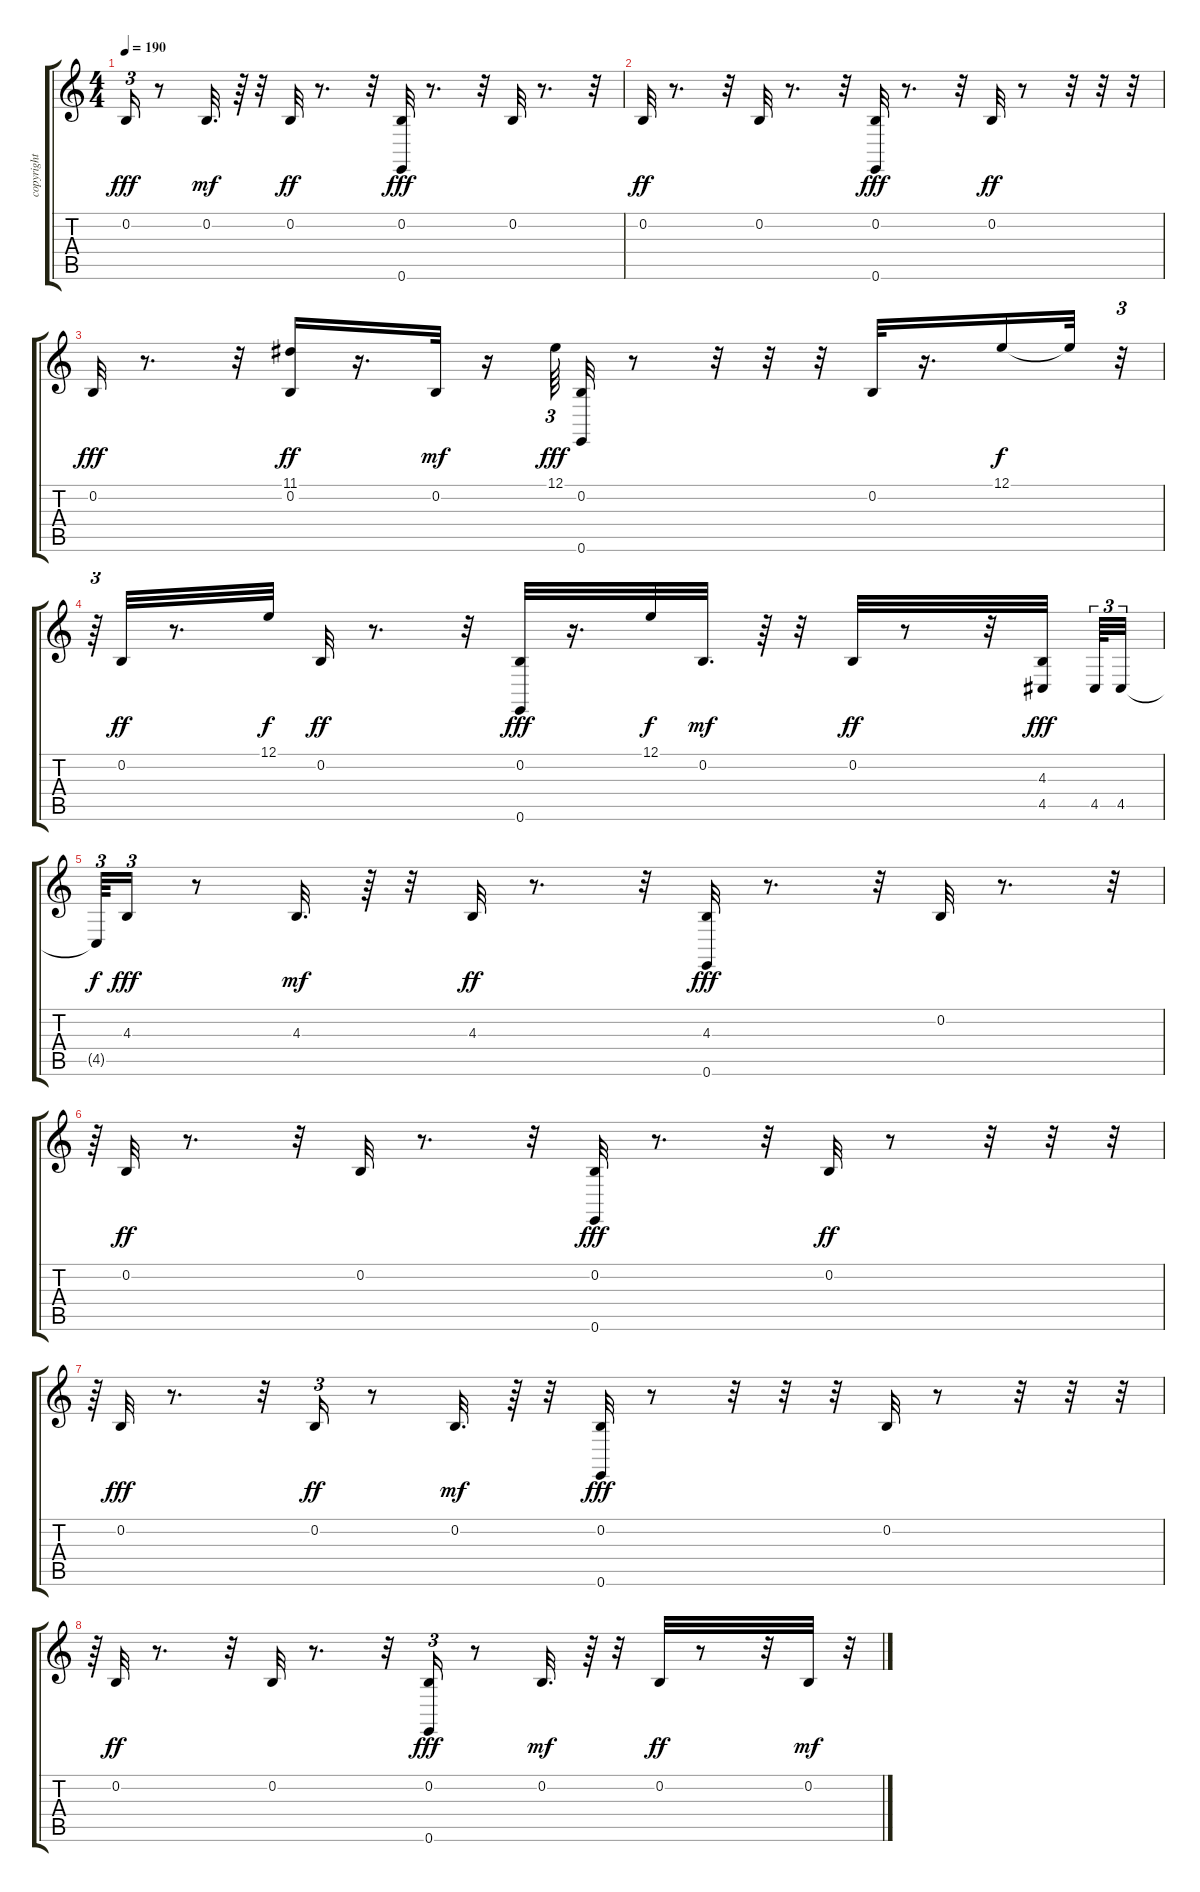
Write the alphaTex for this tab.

\track ("copyright 1998 by" "copyright ") {instrument acousticgrandpiano}
\staff {score tabs}
\tuning (E4 B3 G3 D3 A2 E2) {hide}
\ts (4 4)
\tempo 190
\clef g2
\ks c
0.2.16{tu (3 2) dy fff} r.8 0.2.32{d dy mf} r.64 r.32 0.2.32{dy ff} r.8{d} r.32 (0.2 0.6).32{dy fff} r.8{d} r.32 0.2.32 r.8{d} r.32 |
0.2.32{dy ff} r.8{d} r.32 0.2.32 r.8{d} r.32 (0.2 0.6).32{dy fff} r.8{d} r.32 0.2.32{dy ff} r.8 r.32 r.32 r.32 |
0.2.32{dy fff} r.8{d} r.32 (11.1 0.2).16{dy ff} r.16{d} 0.2.32{dy mf} r.16 12.1.64{tu (3 2) dy fff} (0.2 0.6).32 r.8 r.32 r.32 r.32 0.2.32 r.16{d} 12.1.16{dy f} 12.1{t}.32 r.32{tu (3 2)} |
r.64{tu (3 2)} 0.2.32{dy ff} r.8{d} 12.1.32{dy f} 0.2.32{dy ff} r.8{d} r.32 (0.2 0.6).32{dy fff} r.16{d} 12.1.32{dy f} 0.2.32{d dy mf} r.64 r.32 0.2.32{dy ff} r.8 r.32 (4.3 4.5).32{dy fff beam splitsecondary} 4.5.64{tu (3 2)} 4.5.32{tu (3 2)} |
4.5{t}.64{tu (3 2) dy f} 4.3.16{tu (3 2) dy fff} r.8 4.3.32{d dy mf} r.64 r.32 4.3.32{dy ff} r.8{d} r.32 (4.3 0.6).32{dy fff} r.8{d} r.32 0.2.32 r.8{d} r.32{tu (3 2)} |
r.64{tu (3 2)} 0.2.32{dy ff} r.8{d} r.32 0.2.32 r.8{d} r.32 (0.2 0.6).32{dy fff} r.8{d} r.32 0.2.32{dy ff} r.8 r.32 r.32 r.32{tu (3 2)} |
r.64{tu (3 2)} 0.2.32{dy fff} r.8{d} r.32 0.2.16{tu (3 2) dy ff} r.8 0.2.32{d dy mf} r.64 r.32 (0.2 0.6).32{dy fff} r.8 r.32 r.32 r.32 0.2.32 r.8 r.32 r.32 r.32{tu (3 2)} |
r.64{tu (3 2)} 0.2.32{dy ff} r.8{d} r.32 0.2.32 r.8{d} r.32 (0.2 0.6).16{tu (3 2) dy fff} r.8 0.2.32{d dy mf} r.64 r.32 0.2.32{dy ff} r.8 r.32 0.2.32{dy mf} r.32{tu (3 2)}
